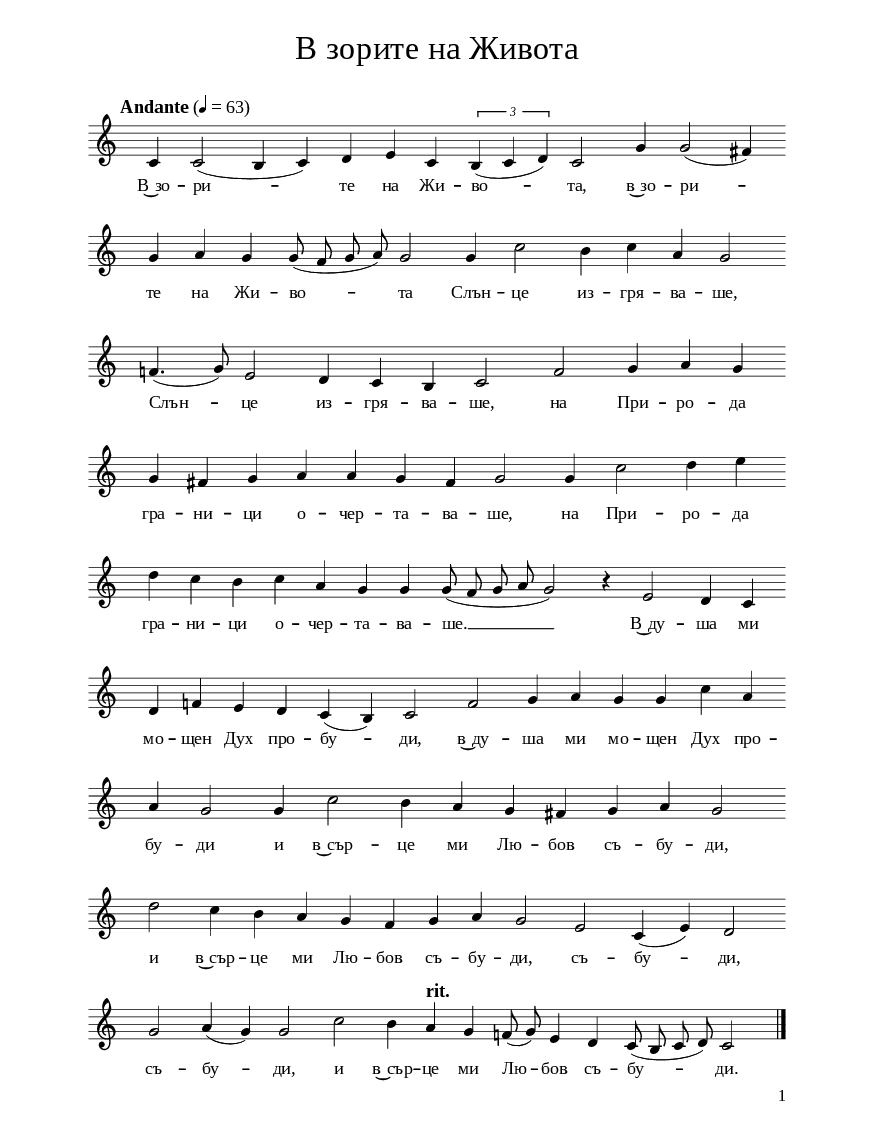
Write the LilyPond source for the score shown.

\version "2.24.2"

% include paper part and global functions
\include "include/globals.ily"

\bookpart {
  \label #'ref081
  \tocItem \markup "В зорите на Живота"
  \paper {
    print-all-headers = ##t
    print-page-number = ##t
    print-first-page-number = ##t

    % put page numbers on the bottom
    oddHeaderMarkup = \markup ""
    evenHeaderMarkup = \markup ""
    oddFooterMarkup = \markup
    \fill-line {
      ""
      \if \should-print-page-number \fromproperty #'page:page-number-string
    }
    evenFooterMarkup = \markup
    \fill-line {
      \if \should-print-page-number \fromproperty #'page:page-number-string
      ""
    }

    left-margin = 1.5\cm
    right-margin = 1.5\cm
    top-margin = 1.6\cm
    bottom-margin = 1.2\cm
    ragged-bottom = ##t % do not spread the staves to fill the whole vertical space

    % change distance between staves
    system-system-spacing =
    #'((basic-distance . 11)
       (minimum-distance . 6)
       (padding . 1)
       (stretchability . 12))
  }
  \score {
    \include "include/score-layout.ily"

    \new Voice \absolute {
      \clef treble
      \key c \major
      \omit Score.TimeSignature
      \cadenzaOn % allows custom bar lines
      \tempoFunc "Andante" 4 "63"

      c '4 | c'2 ( b4 c' ) d' |\time 4/4  e'4 c' \times 2/3 { b4 ( c'4 d' ) }

      \time 3/4  c'2  g'4 |g'2 ( fis'4 ) | \break

      g'4 a' g' | \time 4/4  g'8 ( fis' g' a' ) g'2  g'4 c''2 b'4 | c''4 a' g'2 | \break

      \time 5/4  f'4. ( g'8 ) e'2 d'4 |\time 4/4  c'4 b c'2  | \time 5/4  f'2 g'4 a' g' | \break

      g'4 fis' g' a' a' | \time 4/4  g'4 fis' g'2 | \time 5/4  g'4 c''2 d''4 e'' | \break

      d''4 c'' b' c'' a' | \time 4/4  g'4 g' g'8 ( fis' g' a' | \time 3/4  g'2 ) r4 | \time 4/4  e'2 d'4 c' | \break

      d'4 f' e' d' | c'4 ( b ) c'2  | f'2 g'4 a' | g'4 g' c'' a' | \break

      \time 3/4  a'4 g'2 | g'4 c''2 | b'4 a' g'4 \time 5/4 fis' g' a' g'2 | \time 3/4 \break

      d''2 c''4 | b' a' g'4 | \time 5/4 fis' g' a' g'2  | \time 6/4 e'2 c'4 ( e' ) d'2 | \break

      g'2 a'4 ( g' ) g'2 | \time 3/4  c''2 b'4 \tempo "rit." | a' g' f'8 ( g' ) | \time 4/4 e'4 d' c'8 ( b c' d' ) | \time 3/4  c'2 \bar "|."
    }

    \addlyrics {
      В~зо -- ри --
      те на Жи -- во -- та, в~зо -- ри -- те на Жи --
      во -- та Слън -- це из -- гря -- ва -- ше, Слън --
      це из -- гря -- ва -- ше, на При -- ро -- да гра
      -- ни -- ци о -- чер -- та -- ва -- ше, на При --
      ро -- да гра -- ни -- ци о -- чер -- та -- ва --
      ше. __ В~ду -- ша ми мо -- щен Дух про -- бу --
      ди,  в~ду -- ша ми мо -- щен Дух про -- бу --
      ди и в~сър -- це ми Лю -- бов съ -- бу -- ди,
      и в~сър -- це ми Лю -- бов съ -- бу -- ди, съ --
      бу -- ди, съ -- бу -- ди, и в~сър -- це ми Лю --
      бов съ -- бу -- ди.}

      \header {
        title = \titleFunc "В зорите на Живота" "V zorite na Života"
      }

      \midi{}

    } % score


  } % bookpart
